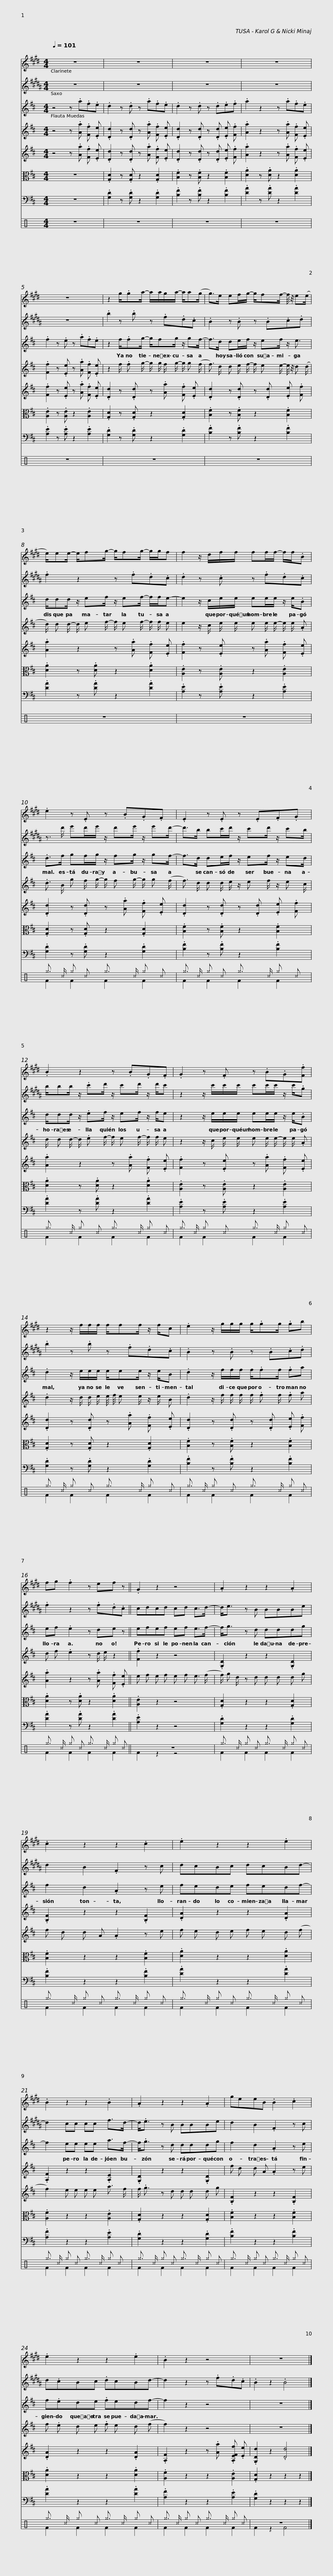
X:1
%%score 1 2 3 4 5 6 7 ( 8 9 )
L:1/8
Q:1/4=101
M:4/4
I:linebreak $
K:D
V:1 treble transpose=-2
V:2 treble transpose=-9
V:3 treble
V:4 treble
V:5 treble
V:6 alto
V:7 bass
V:8 perc
K:none
V:9 perc
K:none
V:1
[K:E] z8 | z8 | z8 | z8 | z8 |$ %5
 z2 g/.ga/- a/a/g/a/- a/a(g/ | g>)e ef/g/- g/ff/- f/4 z/4 e(e/ |$ e/)ee/- e/fg/- g/fg/- g/g/f | f2 z/ d/f/f/ ff/f/- f/f/.B |$ .e2 z .E z .B.G.F | %10
 .E2 z .E z .E.F.G |$ .B2 z2 z .B.G.F | .G2 z .F z .B.G.[Ff] |$ z2 z/ f/f/f/ f/ff/ z/ f/c | .e2 z/ g/g/g/ g/.gg/ .gb |$ %15
 fg .f2 z ef z || .G2 z2 z4 | .A2 z2 z2 .A2 |$ .c2 z2 z2 .c2 | .e2 z2 z2 .e2 | %20
 .B2 z2 z2 .B2 |$ .A2 z2 z2 .A2 | geeB .B2 .c2 |$ .e2 z2 z2 .e2 | .B2 z2 z4 | %25
 z8 |] %26
V:2
[K:B] z8 | z8 | z8 | z8 | z8 |$ %5
 .b2 z .b z .f.d.c | .B2 z .B z .B.c.d |$ .f2 z2 z .f.d.c | .d2 z .c z .f.d.c |$ z3/2 d'/ e'd'/e'/ z/ d'e'/ z/ e'd'/- | %10
 d'>b bc'/d'/ z/ c'd'/ z/ c'b/ |$ b/bb/ z/ .c'd'/ z/ c'd'/ z/ d'/c' | z2 z/ c'/c'/c'/ c'c'/c'/ z/ c'/.g |$ .b2 z .b z .f.d.c | .B2 z .B z .B.c.d |$ %15
 .f2 z2 z .f.d.c || cdcd cd c>d- | d<e z B BBBe |$ d2 B2 .F2 z c | dcBc dcBd- | %20
 d2 cc cc f>d- |$ d<.e z B BBBe | d2 B2 .F2 z c |$ d.cBc .dcBd- | d2 z2 z .f.d.c | %25
 .B2 z2 .B4 |] %26
V:3
 z4 z .a.f.e | .d2 z .d z .a.f.e | .d2 z .d z .d.e.f | .a2 z2 z .a.f.e | .f2 z .e z .a.f.e |$ %5
 z2 f/.fg/- g/fg/ z/ gf/- | f>d de/f/ z/ ef/ z/ e3/2 |$ d/dd/ z/ ef/ z/ ef/- f/f/e- | e2 z/ c/e/e/ ee/e/ z/ e/.B |$ .d>f gf/g/ z/ fg/ z/ gf/- | %10
 f>d de/f/ z/ ef/ z/ ed/ |$ d/dd/ z/ .ef/ z/ ef/ z/ f/e | z2 z/ e/e/e/ ee/e/ z/ e/.B |$ .d2 z/ e/e/e/ e/ee/ z/ e/B | .d2 z/ f/f/f/ f/.ff/ .fa |$ %15
 ef .e2 z de z || efef ef e>f- | f<g z d dddg |$ f2 d2 .A2 z e | fede fedf- | %20
 f2 ee ee a>f- |$ f<.g z d dddg | f2 d2 .A2 z e |$ f.ede .fedf- | f2 z2 z4 | %25
 z8 |] %26
V:4
 z4 z .[Aa] .[Ff] .[Ee] | .[Dd]2 z .[Dd] z .[Aa] .[Ff] .[Ee] | .[Dd]2 z .[Dd] z .[Dd] .[Ee] .[Ff] | .[Aa]2 z2 z .[Aa] .[Ff] .[Ee] | .[Ff]2 z .[Ee] z .[Aa] .[Ff] .[Ee] |$ %5
 z2 f/ .f g/- g/ g/ f/ g/- g/ g (f/ | f3/2) d/ d e/ f/- f/ e e/- e/4 z/4 d (d/ |$ d/) d d/- d/ e f/- f/ e f/- f/ f/ e | e2 z/ c/ e/ e/ e e/ e/- e/ e/ .A |$ .d3/2 B/ g f/ g/- g/ f g/- g/ g (f/ | %10
 f3/2) d/ d d/ e/ z/ e f/ z/ e c/ |$ d/ d d/- d/ .e f/- f/ e f/- f/ f/ e | z2 z/ c/ e/ e/ e e/ e/- e/ e/ .A |$ .d2 z/ d/ d/ e/ e/4 f/4 e e/ z/ e/ B | .d2 z/ f/ f/ f/ f/ .f f/ .f a |$ %15
 d f .e2 z d/ e/ z2 || .[Ff]2 z2 z4 | .[G,D]2 z2 z2 .[G,D]2 |$ .[B,F]2 z2 z2 .[B,F]2 | .[DA]2 z2 z2 .[DA]2 | %20
 .[A,F]2 z2 z2 .[A,E]2 |$ .[G,D]2 z2 z2 .[G,D]2 | f d d A .A2 z e |$ f .e d e .f e d (f | f2) z2 z4 | %25
 z8 |] %26
V:5
 z4 z .[Aa] .[Ff] .[Ee] | .[Dd]2 z .[Dd] z .[Aa] .[Ff] .[Ee] | .[Dd]2 z .[Dd] z .[Dd] .[Ee] .[Ff] | .[Aa]2 z2 z .[Aa] .[Ff] .[Ee] | .[Ff]2 z .[Ee] z .[Aa] .[Ff] .[Ee] |$ %5
 .[Dd]2 z .[Dd] z .[Aa] .[Ff] .[Ee] | .[Dd]2 z .[Dd] z .[Dd] .[Ee] .[Ff] |$ .[Aa]2 z2 z .[Aa] .[Ff] .[Ee] | .[Ff]2 z .[Ee] z .[Aa] .[Ff] .[Ee] |$ .[Dd]2 z .[Dd] z .[Aa] .[Ff] .[Ee] | %10
 .[Dd]2 z .[Dd] z .[Dd] .[Ee] .[Ff] |$ .[Aa]2 z2 z .[Aa] .[Ff] .[Ee] | .[Ff]2 z .[Ee] z .[Aa] .[Ff] .[Ee] |$ .[Dd]2 z .[Dd] z .[Aa] .[Ff] .[Ee] | .[Dd]2 z .[Dd] z .[Dd] .[Ee] .[Ff] |$ %15
 .[Aa]2 z2 z .[Aa] .[Ff] .[Ee] || e f e f e f e3/2 (f/ | f/) g d/ z d d d d g |$ f d d A .A2 z e | f e d e f e d (f | %20
 f2) e e e e a3/2 f/ |$ f/ .g3/2 z d d d d g | .[B,F]2 z2 z2 .[B,F]2 |$ .[DA]2 z2 z2 .[DA]2 | .[A,F]2 z2 z .[Aa] .[A,EFf] .[Ee] | %25
 .[G,Dd]2 z2 .[Dd]4 |] %26
V:6
 z8 | .[G,D]2 z .[G,D] z2 .[G,D]2 | .[B,F]2 z .[B,F] z2 .[B,F]2 | .[DA]2 z .[DA] z2 .[DA]2 | .[A,E]2 z .[A,E] z2 .[A,E]2 |$ %5
 .[G,D]2 z .[G,D] z2 .[G,D]2 | .[B,F]2 z .[B,F] z2 .[B,F]2 |$ .[DA]2 z .[DA] z2 .[DA]2 | .[A,E]2 z .[A,E] z2 .[A,E]2 |$ .[G,D]2 z .[G,D] z2 .[G,D]2 | %10
 .[B,F]2 z .[B,F] z2 .[B,F]2 |$ .[DA]2 z .[DA] z2 .[DA]2 | .[A,E]2 z .[A,E] z2 .[A,E]2 |$ .[G,D]2 z .[G,D] z2 .[G,D]2 | .[B,F]2 z .[B,F] z2 .[B,F]2 |$ %15
 .[DA]2 z .[DA] z2 .[DA]2 || .[A,E]2 z2 z4 | .[G,D]2 z2 z2 .[G,D]2 |$ .[B,F]2 z2 z2 .[B,F]2 | .[DA]2 z2 z2 .[DA]2 | %20
 .[A,F]2 z2 z2 .[A,E]2 |$ .[G,D]2 z2 z2 .[G,D]2 | .[B,F]2 z2 z2 .[B,F]2 |$ .[DA]2 z2 z2 .[DA]2 | .[A,F]2 z2 z2 .[A,E]2 | %25
 .[G,D]2 z2 z2 z2 |] %26
V:7
 z8 | .[G,D]2 z .[G,D] z2 .[G,D]2 | .[B,F]2 z .[B,F] z2 .[B,F]2 | .[DA]2 z .[DA] z2 .[DA]2 | .[A,E]2 z .[A,E] z2 .[A,E]2 |$ %5
 .[G,D]2 z .[G,D] z2 .[G,D]2 | .[B,F]2 z .[B,F] z2 .[B,F]2 |$ .[DA]2 z .[DA] z2 .[DA]2 | .[A,E]2 z .[A,E] z2 .[A,E]2 |$ .[G,D]2 z .[G,D] z2 .[G,D]2 | %10
 .[B,F]2 z .[B,F] z2 .[B,F]2 |$ .[DA]2 z .[DA] z2 .[DA]2 | .[A,E]2 z .[A,E] z2 .[A,E]2 |$ .[G,D]2 z .[G,D] z2 .[G,D]2 | .[B,F]2 z .[B,F] z2 .[B,F]2 |$ %15
 .[DA]2 z .[DA] z2 .[DA]2 || .[A,E]2 z2 z4 | .[G,D]2 z2 z2 .[G,D]2 |$ .[B,F]2 z2 z2 .[B,F]2 | .[DA]2 z2 z2 .[DA]2 | %20
 .[A,F]2 z2 z2 .[A,E]2 |$ .[G,D]2 z2 z2 .[G,D]2 | .[B,F]2 z2 z2 .[B,F]2 |$ .[DA]2 z2 z2 .[DA]2 | .[A,F]2 z2 z2 .[A,E]2 | %25
 .[G,D]2 z2 z2 z2 |] %26
V:8
[K:C] z8 | z8 | z8 | z8 | z8 |$ %5
 z8 | z8 |$ z8 | z8 |$ ^g3/2 ^c/ ^g ^c ^g3/2 ^c/ ^g ^c | %10
 ^g3/2 ^c/ ^g ^c ^g3/2 ^c/ ^g ^c |$ ^g3/2 ^c/ ^g ^c ^g3/2 ^c/ ^g ^c | ^g3/2 ^c/ ^g ^c ^g3/2 ^c/ ^g ^c |$ ^g3/2 ^c/ ^g ^c ^g3/2 ^c/ ^g ^c | ^g3/2 ^c/ ^g ^c ^g3/2 ^c/ ^g ^c |$ %15
 ^g3/2 ^c/ ^g ^c ^g3/2 ^c/ ^g ^c || z8 | ^g3/2 ^c/ ^g ^c ^g3/2 ^c/ ^g ^c |$ ^g3/2 ^c/ ^g ^c ^g3/2 ^c/ ^g ^c | ^g3/2 ^c/ ^g ^c ^g3/2 ^c/ ^g ^c | %20
 ^g3/2 ^c/ ^g ^c ^g3/2 ^c/ ^g ^c |$ ^g3/2 ^c/ ^g ^c ^g3/2 ^c/ ^g ^c | ^g3/2 ^c/ ^g ^c ^g3/2 ^c/ ^g ^c |$ ^g3/2 ^c/ ^g ^c ^g3/2 ^c/ ^g ^c | ^g3/2 ^c/ ^g ^c ^g3/2 ^c/ ^g ^c | %25
 z8 |] %26
V:9
[K:C] x8 | x8 | x8 | x8 | x8 |$ %5
 x8 | x8 |$ x8 | x8 |$ F2 F2 F2 F2 | %10
 F2 F2 F2 F2 |$ F2 F2 F2 F2 | F2 F2 F2 F2 |$ F2 F2 F2 F2 | F2 F2 F2 F2 |$ %15
 F2 F2 F2 F2 || F2 z2 z4 | F2 F2 F2 F2 |$ F2 F2 F2 F2 | F2 F2 F2 F2 | %20
 F2 F2 F2 F2 |$ F2 F2 F2 F2 | F2 F2 F2 F2 |$ F2 F2 F2 F2 | F2 F2 F2 F2 | %25
 F2 z2 F4 |] %26
